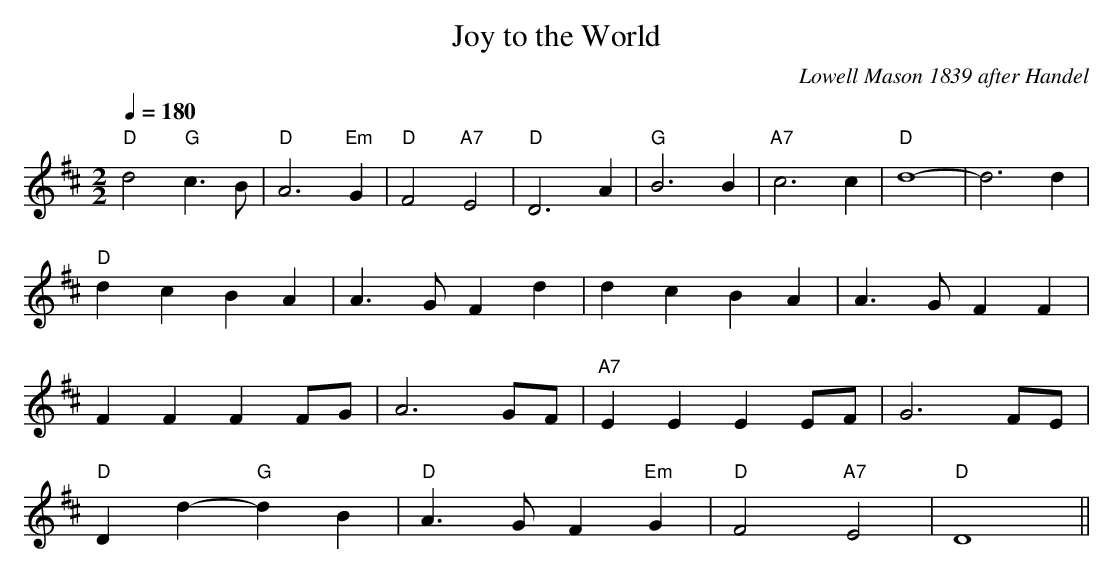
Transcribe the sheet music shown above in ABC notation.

X:1
T:Joy to the World
C:Lowell Mason 1839 after Handel
M:2/2
L:1/4
Q:180
K:D
"D"d2 "G"c>B|"D"A3 "Em"G|"D"F2 "A7"E2|"D"D3 A|"G"B3 B|"A7"c3 c|"D"d4 -|d3 d|
"D"dc BA|A>G Fd|dc BA|A>G FF|
FF FF/G/|A3 G/F/|"A7"EE EE/F/|G3 F/E/|
"D"Dd- "G"dB|"D"A>G F"Em"G|"D"F2 "A7"E2|"D"D4||
